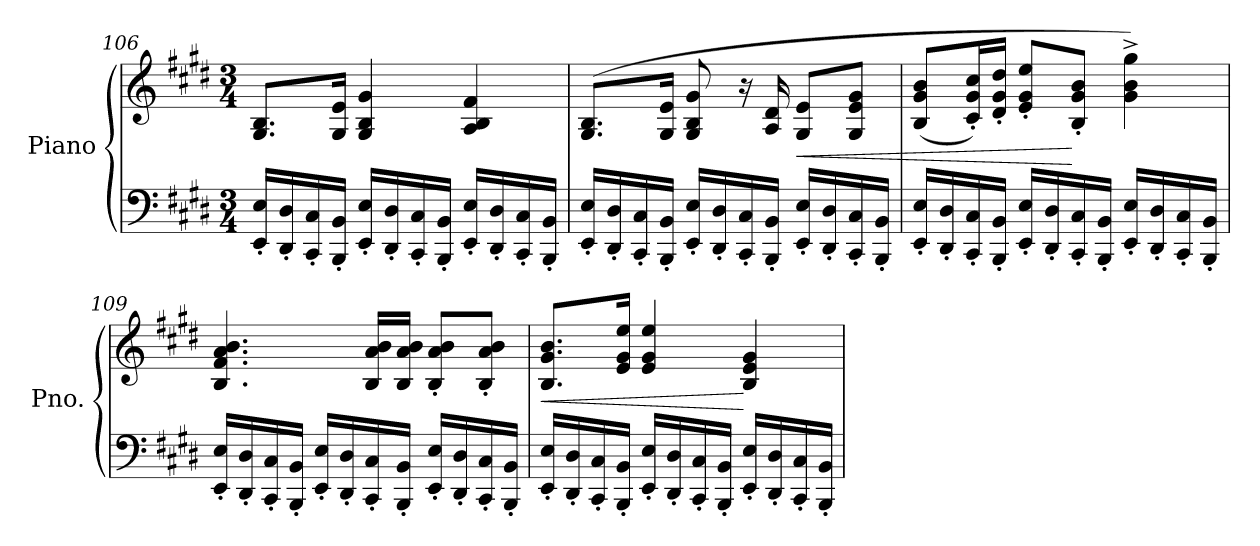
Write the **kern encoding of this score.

**kern	**kern	**dynam
*part1	*part1	*part1
*staff2	*staff1	*staff1/2
*I"Piano	*	*
*I'Pno.	*	*
!!LO:LB:g=z
*clefF4	*clefG2	*
*k[f#c#g#d#]	*k[f#c#g#d#]	*
*M3/4	*M3/4	*
=106	=106	=106
16EE/' 16E/'LL	8.G#/ 8.B/L	.
16DD#/' 16D#/'	.	.
16CC#/' 16C#/'	.	.
16BBB/' 16BB/'JJ	16G#/ 16e/Jk	.
16EE/' 16E/'LL	4G#/ 4B/ 4g#/	.
16DD#/' 16D#/'	.	.
16CC#/' 16C#/'	.	.
16BBB/' 16BB/'JJ	.	.
16EE/' 16E/'LL	4A/ 4B/ 4f#/	.
16DD#/' 16D#/'	.	.
16CC#/' 16C#/'	.	.
16BBB/' 16BB/'JJ	.	.
=107	=107	=107
16EE/' 16E/'LL	(>8.G#/ 8.B/L	.
16DD#/' 16D#/'	.	.
16CC#/' 16C#/'	.	.
16BBB/' 16BB/'JJ	16G#/ 16e/Jk	.
16EE/' 16E/'LL	8G#/ 8B/ 8g#/	.
16DD#/' 16D#/'	.	.
16CC#/' 16C#/'	16r	.
16BBB/' 16BB/'JJ	16A/ 16d#/	.
!	!	!LO:HP:b
16EE/' 16E/'LL	8G#/ 8e/L	<
16DD#/' 16D#/'	.	.
16CC#/' 16C#/'	8G#/ 8e/ 8g#/J	.
16BBB/' 16BB/'JJ	.	.
!!LO:PB:g=z
=108	=108	=108
16EE/' 16E/'LL	(>8B/ 8g#/ 8b/L	.
16DD#/' 16D#/'	.	.
16CC#/' 16C#/'	16c#/' 16g#/' 16cc#/'L)	.
16BBB/' 16BB/'JJ	16d#/' 16g#/' 16dd#/'JJ	.
16EE/' 16E/'LL	8e/' 8g#/' 8ee/'L	.
16DD#/' 16D#/'	.	.
16CC#/' 16C#/'	8B/' 8g#/' 8b/'J	[
16BBB/' 16BB/'JJ	.	.
16EE/' 16E/'LL	4g#\^ 4b\^ 4gg#\^)	.
16DD#/' 16D#/'	.	.
16CC#/' 16C#/'	.	.
16BBB/' 16BB/'JJ	.	.
!!LO:LB:g=z
=109	=109	=109
16EE/' 16E/'LL	4.B/ 4.f#/ 4.a/ 4.b/	.
16DD#/' 16D#/'	.	.
16CC#/' 16C#/'	.	.
16BBB/' 16BB/'JJ	.	.
16EE/' 16E/'LL	.	.
16DD#/' 16D#/'	.	.
16CC#/' 16C#/'	16B/ 16a/ 16b/LL	.
16BBB/' 16BB/'JJ	16B/ 16a/ 16b/JJ	.
16EE/' 16E/'LL	8B/' 8a/' 8b/'L	.
16DD#/' 16D#/'	.	.
16CC#/' 16C#/'	8B/' 8a/' 8b/'J	.
16BBB/' 16BB/'JJ	.	.
=110	=110	=110
!	!	!LO:HP:b
16EE/' 16E/'LL	8.B/ 8.g#/ 8.b/L	<
16DD#/' 16D#/'	.	.
16CC#/' 16C#/'	.	.
16BBB/' 16BB/'JJ	16e/ 16g#/ 16ee/Jk	.
16EE/' 16E/'LL	4e/ 4g#/ 4ee/	.
16DD#/' 16D#/'	.	.
16CC#/' 16C#/'	.	.
16BBB/' 16BB/'JJ	.	.
16EE/' 16E/'LL	4B/ 4e/ 4g#/	[
16DD#/' 16D#/'	.	.
16CC#/' 16C#/'	.	.
16BBB/' 16BB/'JJ	.	.
=	=	=
*-	*-	*-
